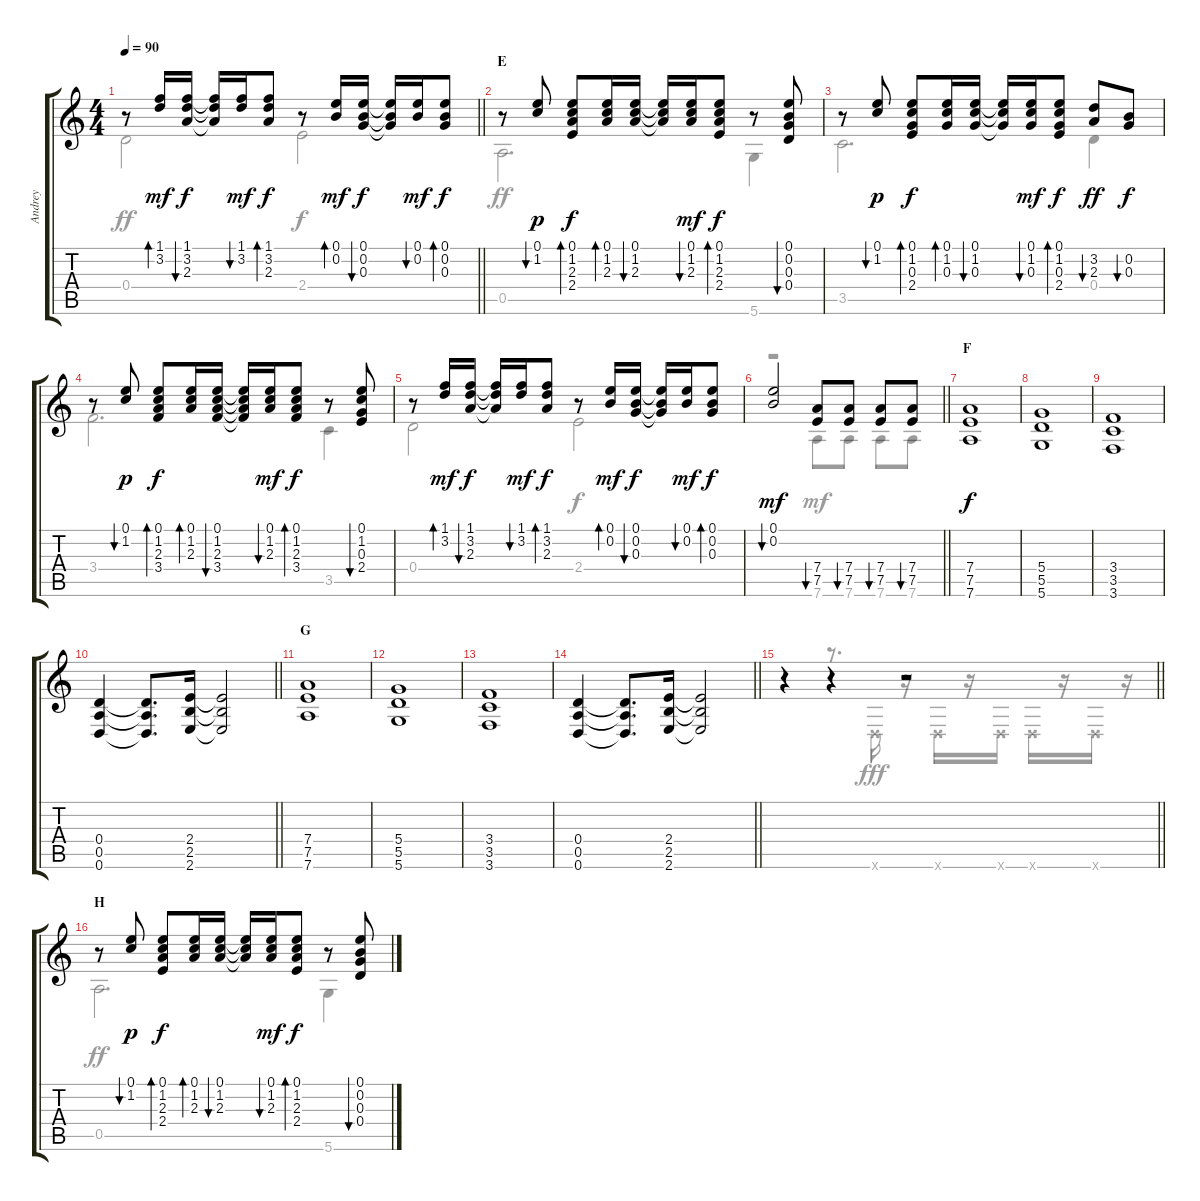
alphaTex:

\track ("Andrey" "Andrey") {instrument acousticguitarnylon}
\staff {score tabs}
\tuning (E4 B3 G3 D3 A2 D2) {hide}
\voice
\ts (4 4)
\tempo 90
\clef g2
\barLineRight lightlight
\ks c
r.8{dy f} (1.1 3.2).16{bd 60 dy mf} (1.1 3.2 2.3).16{bu 60 dy f} (1.1{t} 3.2{t} 2.3{t}).16 (1.1 3.2).16{bu 60 dy mf} (1.1 3.2 2.3).8{bd 60 dy f} r.8 (0.1 0.2).16{bd 60 dy mf} (0.1 0.2 0.3).16{bu 60 dy f} (0.1{t} 0.2{t} 0.3{t}).16 (0.1 0.2).16{bu 60 dy mf} (0.1 0.2 0.3).8{bd 60 dy f} |
\section ("" "E")
r.8 (0.1 1.2).8{bu 60 dy p} (0.1 1.2 2.3 2.4).8{bd 60 dy f} (0.1 1.2 2.3).16{bd 60} (0.1 1.2 2.3).16{bu 60} (0.1{t} 1.2{t} 2.3{t}).16 (0.1 1.2 2.3).16{bu 60 dy mf} (0.1 1.2 2.3 2.4).8{bd 60 dy f} r.8 (0.1 0.2 0.3 0.4).8{bu 60} |
r.8 (0.1 1.2).8{bu 60 dy p} (0.1 1.2 0.3 2.4).8{bd 60 dy f} (0.1 1.2 0.3).16{bd 60} (0.1 1.2 0.3).16{bu 60} (0.1{t} 1.2{t} 0.3{t}).16 (0.1 1.2 0.3).16{bu 60 dy mf} (0.1 1.2 0.3 2.4).8{bd 60 dy f} (3.2 2.3).8{bu 60 dy ff} (0.2 0.3).8{bu 60 dy f} |
r.8 (0.1 1.2).8{bu 60 dy p} (0.1 1.2 2.3 3.4).8{bd 60 dy f} (0.1 1.2 2.3).16{bd 60} (0.1 1.2 2.3 3.4).16{bu 60} (0.1{t} 1.2{t} 2.3{t} 3.4{t}).16 (0.1 1.2 2.3).16{bu 60 dy mf} (0.1 1.2 2.3 3.4).8{bd 60 dy f} r.8 (0.1 1.2 0.3 2.4).8{bu 60} |
r.8 (1.1 3.2).16{bd 60 dy mf} (1.1 3.2 2.3).16{bu 60 dy f} (1.1{t} 3.2{t} 2.3{t}).16 (1.1 3.2).16{bu 60 dy mf} (1.1 3.2 2.3).8{bd 60 dy f} r.8 (0.1 0.2).16{bd 60 dy mf} (0.1 0.2 0.3).16{bu 60 dy f} (0.1{t} 0.2{t} 0.3{t}).16 (0.1 0.2).16{bu 60 dy mf} (0.1 0.2 0.3).8{bd 60 dy f} |
\barLineRight lightlight
(0.1 0.2).2{bu 60 dy mf} (7.4 7.5).8{bu 60 volume 8} (7.4 7.5).8{bu 60} (7.4 7.5).8{bu 60} (7.4 7.5).8{bu 60} |
\section ("" "F")
(7.4 7.5 7.6).1{dy f} |
(5.4 5.5 5.6).1 |
(3.4 3.5 3.6).1 |
\barLineRight lightlight
(0.4 0.5 0.6).4 (0.4{t} 0.5{t} 0.6{t}).8{d} (2.4 2.5 2.6).16 (2.4{t} 2.5{t} 2.6{t}).2 |
\section ("" "G")
(7.4 7.5 7.6).1 |
(5.4 5.5 5.6).1 |
(3.4 3.5 3.6).1 |
\barLineRight lightlight
(0.4 0.5 0.6).4 (0.4{t} 0.5{t} 0.6{t}).8{d} (2.4 2.5 2.6).16 (2.4{t} 2.5{t} 2.6{t}).2 |
\barLineRight lightlight
r.4 r.4 r.2 |
\section ("" "H")
r.8 (0.1 1.2).8{bu 60 dy p} (0.1 1.2 2.3 2.4).8{bd 60 dy f} (0.1 1.2 2.3).16{bd 60} (0.1 1.2 2.3).16{bu 60} (0.1{t} 1.2{t} 2.3{t}).16 (0.1 1.2 2.3).16{bu 60 dy mf} (0.1 1.2 2.3 2.4).8{bd 60 dy f} r.8 (0.1 0.2 0.3 0.4).8{bu 60}
\voice
\clef g2
\ottava regular
\simile none
\barLineRight lightlight
\ks c
0.4.2{dy ff} 2.4.2{dy f} |
0.5.2{d dy ff} 5.6.4 |
3.5.2{d} 0.4.4 |
3.4.2{d} 3.5.4 |
0.4.2 2.4.2{dy f} |
\barLineRight lightlight
r.2 7.6.8{dy mf} 7.6.8 7.6.8 7.6.8 |
|
|
|
\barLineRight lightlight
|
|
|
|
\barLineRight lightlight
|
\barLineRight lightlight
r.4 r.8{d} 0.6{x}.16{dy fff} r.16 0.6{x}.16 r.16 0.6{x}.16 0.6{x}.16 r.16 0.6{x}.16 r.16 |
0.5.2{d dy ff} 5.6.4
